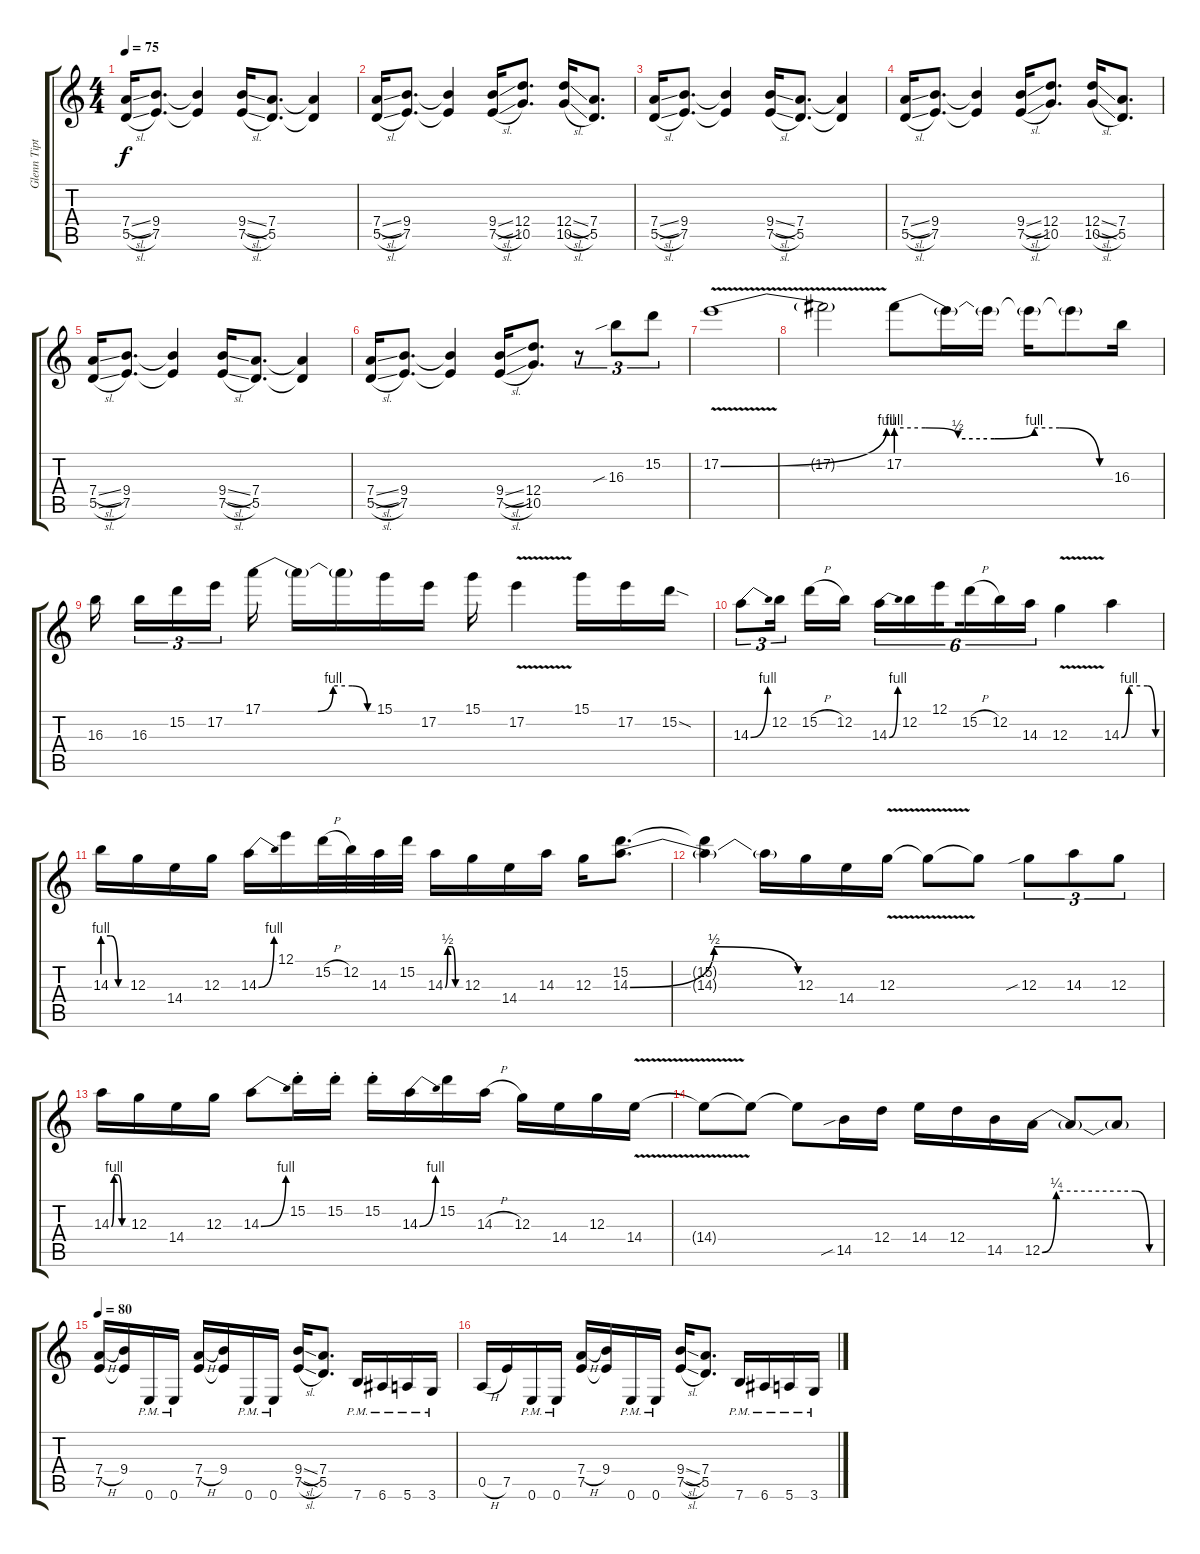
\track ("Glenn Tipton" "Glenn Tipt") {instrument distortionguitar}
\staff {score tabs}
\tuning (E4 B3 G3 D3 A2 E2) {hide}
\ts (4 4)
\tempo 75
\clef g2
\ks c
(7.4{sl} 5.5{sl}).16{dy f} (9.4 7.5).8{d} (9.4{t} 7.5{t}).4 (9.4{sl} 7.5{sl}).16 (7.4 5.5).8{d} (7.4{t} 5.5{t}).4 |
(7.4{sl} 5.5{sl}).16 (9.4 7.5).8{d} (9.4{t} 7.5{t}).4 (9.4{sl} 7.5{sl}).16 (12.4 10.5).8{d} (12.4{sl} 10.5{sl}).16 (7.4 5.5).8{d} |
(7.4{sl} 5.5{sl}).16{volume 14 instrument distortionguitar} (9.4 7.5).8{d} (9.4{t} 7.5{t}).4 (9.4{sl} 7.5{sl}).16 (7.4 5.5).8{d} (7.4{t} 5.5{t}).4 |
(7.4{sl} 5.5{sl}).16 (9.4 7.5).8{d} (9.4{t} 7.5{t}).4 (9.4{sl} 7.5{sl}).16 (12.4 10.5).8{d} (12.4{sl} 10.5{sl}).16 (7.4 5.5).8{d} |
(7.4{sl} 5.5{sl}).16 (9.4 7.5).8{d} (9.4{t} 7.5{t}).4 (9.4{sl} 7.5{sl}).16 (7.4 5.5).8{d} (7.4{t} 5.5{t}).4 |
(7.4{sl} 5.5{sl}).16 (9.4 7.5).8{d} (9.4{t} 7.5{t}).4 (9.4{sl} 7.5{sl}).16 (12.4 10.5).8{d} r.8{tu (3 2)} 16.3{sib}.8{tu (3 2) volume 15 balance 8 instrument distortionguitar} 15.2.8{tu (3 2)} |
17.2{be (bend 0 0 60 4) v}.1 |
17.2{t}.2 17.2{be (custom 0 4 8 4 17 2 27 2 38 4 45 4 56 0 60 0)}.8 17.2{t}.16 17.2{t}.16 17.2{t}.16 17.2{t}.8 16.3.16 |
16.3.16{beam splitsecondary} 16.3.16{tu (3 2)} 15.2.16{tu (3 2)} 17.2.16{tu (3 2) beam splitsecondary} 17.1{be (custom 0 0 29 0 37 4 47 4 55 0 60 0)}.16 17.1{t}.16 17.1{t}.16 15.1.16 17.2.16 15.1.16 17.2{v}.4 15.1.16 17.2.16 15.2{sod}.16 |
14.3{be (bend 0 0 60 4)}.8{tu (3 2)} 12.2.16{tu (3 2) beam splitsecondary} 15.2{h}.16 12.2.16 14.3{be (bend 0 0 60 4)}.16{tu (6 4)} 12.2.16{tu (6 4)} 12.1.16{tu (6 4) beam splitsecondary} 15.2{h}.16{tu (6 4)} 12.2.16{tu (6 4)} 14.3.16{tu (6 4)} 12.3{v}.4 14.3{be (custom 0 0 12 4 41 4 54 0 60 0)}.4 |
14.3{be (custom 0 4 20 4 40 0 60 0)}.16 12.3.16 14.4.16 12.3.16 14.3{be (bend 0 0 60 4)}.16 12.1.16 15.2{h}.32 12.2.32 14.3.32 15.2.32 14.3{be (custom 0 0 10 2 25 2 40 0 60 0)}.16 12.3.16 14.4.16 14.3.16 12.3.16 (15.2 14.3{be (bendrelease 0 0 8 2 47 2 60 0)}).8{d} |
(15.2{t} 14.3{t}).4 14.3{t}.16 12.3.16 14.4.16 12.3{v}.16 12.3{t}.8 12.3{t}.8 12.3{sib}.8{tu (3 2)} 14.3.8{tu (3 2)} 12.3.8{tu (3 2)} |
14.3{be (custom 0 0 10 4 25 4 40 0 60 0)}.16 12.3.16 14.4.16 12.3.16 14.3{be (bend 0 0 60 4)}.8 15.2{st}.16 15.2{st}.16 15.2{st}.16 14.3{be (bend 0 0 60 4)}.16 15.2.16 14.3{h}.16 12.3.16 14.4.16 12.3.16 14.4{v}.16 |
14.4{t}.8 14.4{t}.8 14.4{t}.8 14.5{sib}.16 12.4.16 14.4.16 12.4.16 14.5.16 12.5{be (custom 0 0 7 1 46 1 53 0 60 0)}.16 12.5{t}.8 12.5{t}.8 |
\tempo 80
(7.4{h} 7.5).16{volume 14 balance 15} (9.4 7.5{t}).16 0.6{pm}.16 0.6{pm}.16 (7.4{h} 7.5).16 (9.4 7.5{t}).16 0.6{pm}.16 0.6{pm}.16 (9.4{sl} 7.5{sl}).16 (7.4 5.5).8{d} 7.6{pm}.16 6.6{pm}.16 5.6{pm}.16 3.6{pm}.16 |
0.5{h}.16 7.5.16 0.6{pm}.16 0.6{pm}.16 (7.4{h} 7.5).16 (9.4 7.5{t}).16 0.6{pm}.16 0.6{pm}.16 (9.4{sl} 7.5{sl}).16 (7.4 5.5).8{d} 7.6{pm}.16 6.6{pm}.16 5.6{pm}.16 3.6{pm}.16
